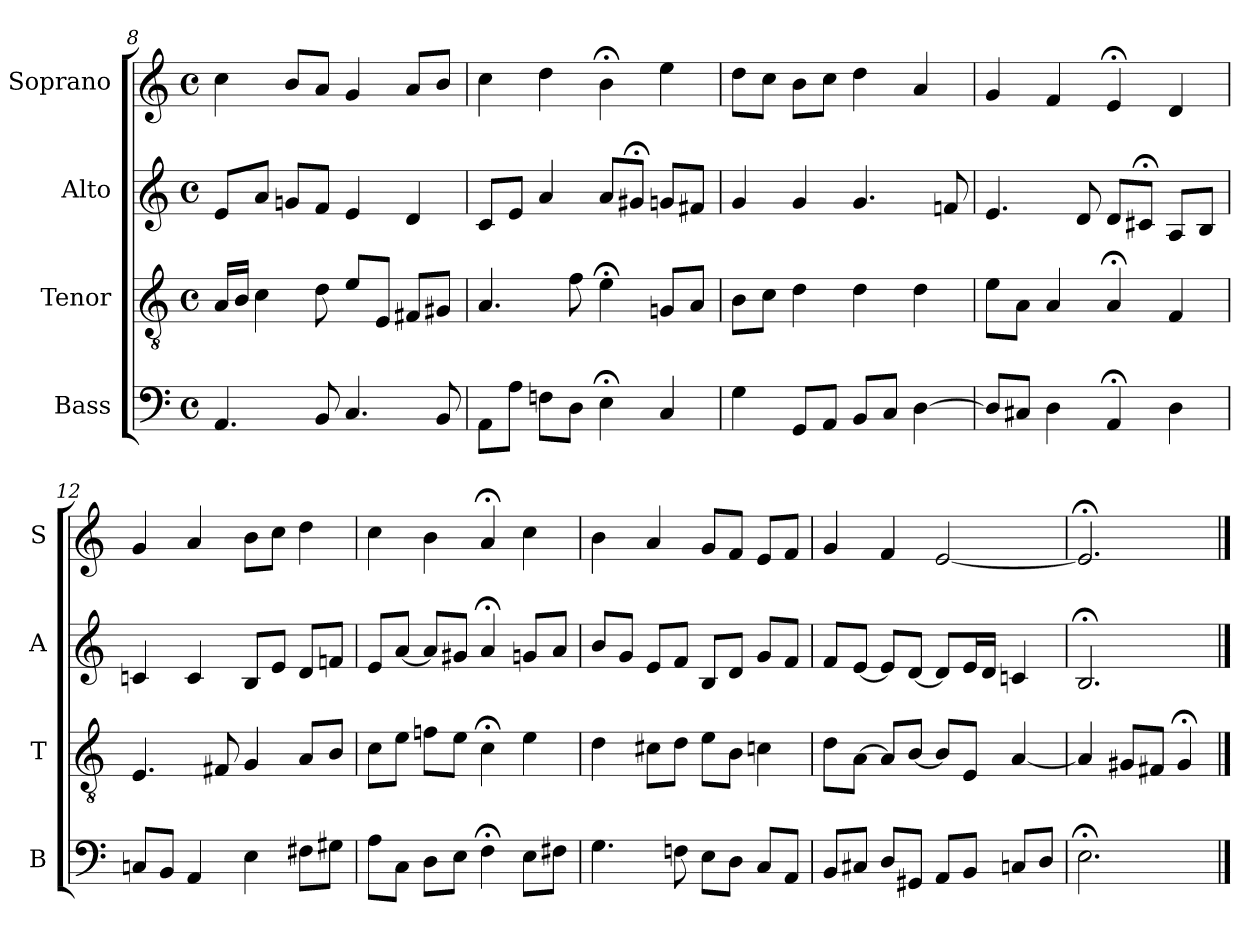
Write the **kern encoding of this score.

**kern	**kern	**kern	**kern
*part4	*part3	*part2	*part1
*staff4	*staff3	*staff2	*staff1
*I"Bass	*I"Tenor	*I"Alto	*I"Soprano
*I'B	*I'T	*I'A	*I'S
*clefF4	*clefGv2	*clefG2	*clefG2
*k[]	*k[]	*k[]	*k[]
*a:	*a:	*a:	*a:
*M4/4	*M4/4	*M4/4	*M4/4
*met(c)	*met(c)	*met(c)	*met(c)
=8	=8	=8	=8
4.AA	16ALL	8eL	4cc
.	16BJJ	.	.
.	4c	8aJ	.
.	.	8gnL	8bL
8BB	8d	8fJ	8aJ
4.C	8eL	4e	4g
.	8EJ	.	.
.	8F#XL	4d	8aL
8BB	8G#XJ	.	8bJ
=9	=9	=9	=9
8AAL	4.A	8cL	4cc
8AJ	.	8eJ	.
8FnL	.	4a	4dd
8DJ	8f	.	.
4E;<	4e;<	8aL	4b;<
.	.	8g#X;<J	.
4C	8GnL	8gnL	4ee
.	8AJ	8f#XJ	.
=10	=10	=10	=10
4G	8BL	4g	8ddL
.	8cJ	.	8ccJ
8GGL	4d	4g	8bL
8AAJ	.	.	8ccJ
8BBL	4d	4.g	4dd
8CJ	.	.	.
[4D	4d	.	4a
.	.	8fn	.
=11	=11	=11	=11
8DL]	8eL	4.e	4g
8C#XJ	8AJ	.	.
4D	4A	.	4f
.	.	8d	.
4AA;<	4A;<	8dL	4e;<
.	.	8c#X;<J	.
4D	4F	8AL	4d
.	.	8BJ	.
=12	=12	=12	=12
8CnL	4.E	4cn	4g
8BBJ	.	.	.
4AA	.	4c	4a
.	8F#X	.	.
4E	4G	8BL	8bL
.	.	8eJ	8ccJ
8F#XL	8AL	8dL	4dd
8G#XJ	8BJ	8fnJ	.
=13	=13	=13	=13
8AL	8cL	8eL	4cc
8CJ	8eJ	[8aJ	.
8DL	8fnL	8aL]	4b
8EJ	8eJ	8g#XJ	.
4F;<	4c;<	4a;<	4a;<
8EL	4e	8gnL	4cc
8F#XJ	.	8aJ	.
=14	=14	=14	=14
4.G	4d	8bL	4b
.	.	8gJ	.
.	8c#XL	8eL	4a
8Fn	8dJ	8fJ	.
8EL	8eL	8BL	8gL
8DJ	8BJ	8dJ	8fJ
8CL	4cn	8gL	8eL
8AAJ	.	8fJ	8fJ
=15	=15	=15	=15
8BBiL	8diL	8fiL	4gi
8C#XJ	[8AJ	[8eJ	.
8DL	8AL]	8eL]	4f
8GG#XJ	[8BJ	[8dJ	.
8AAL	8BL]	8dL]	[2e
8BBJ	8EJ	16eL	.
.	.	16dJJ	.
8CnL	[4A	4cn	.
8DJ	.	.	.
=16	=16	=16	=16
2.E;<	4A]	2.B;<	2.e;<]
.	8G#XL	.	.
.	8F#XJ	.	.
.	4G#;<	.	.
==	==	==	==
*-	*-	*-	*-
